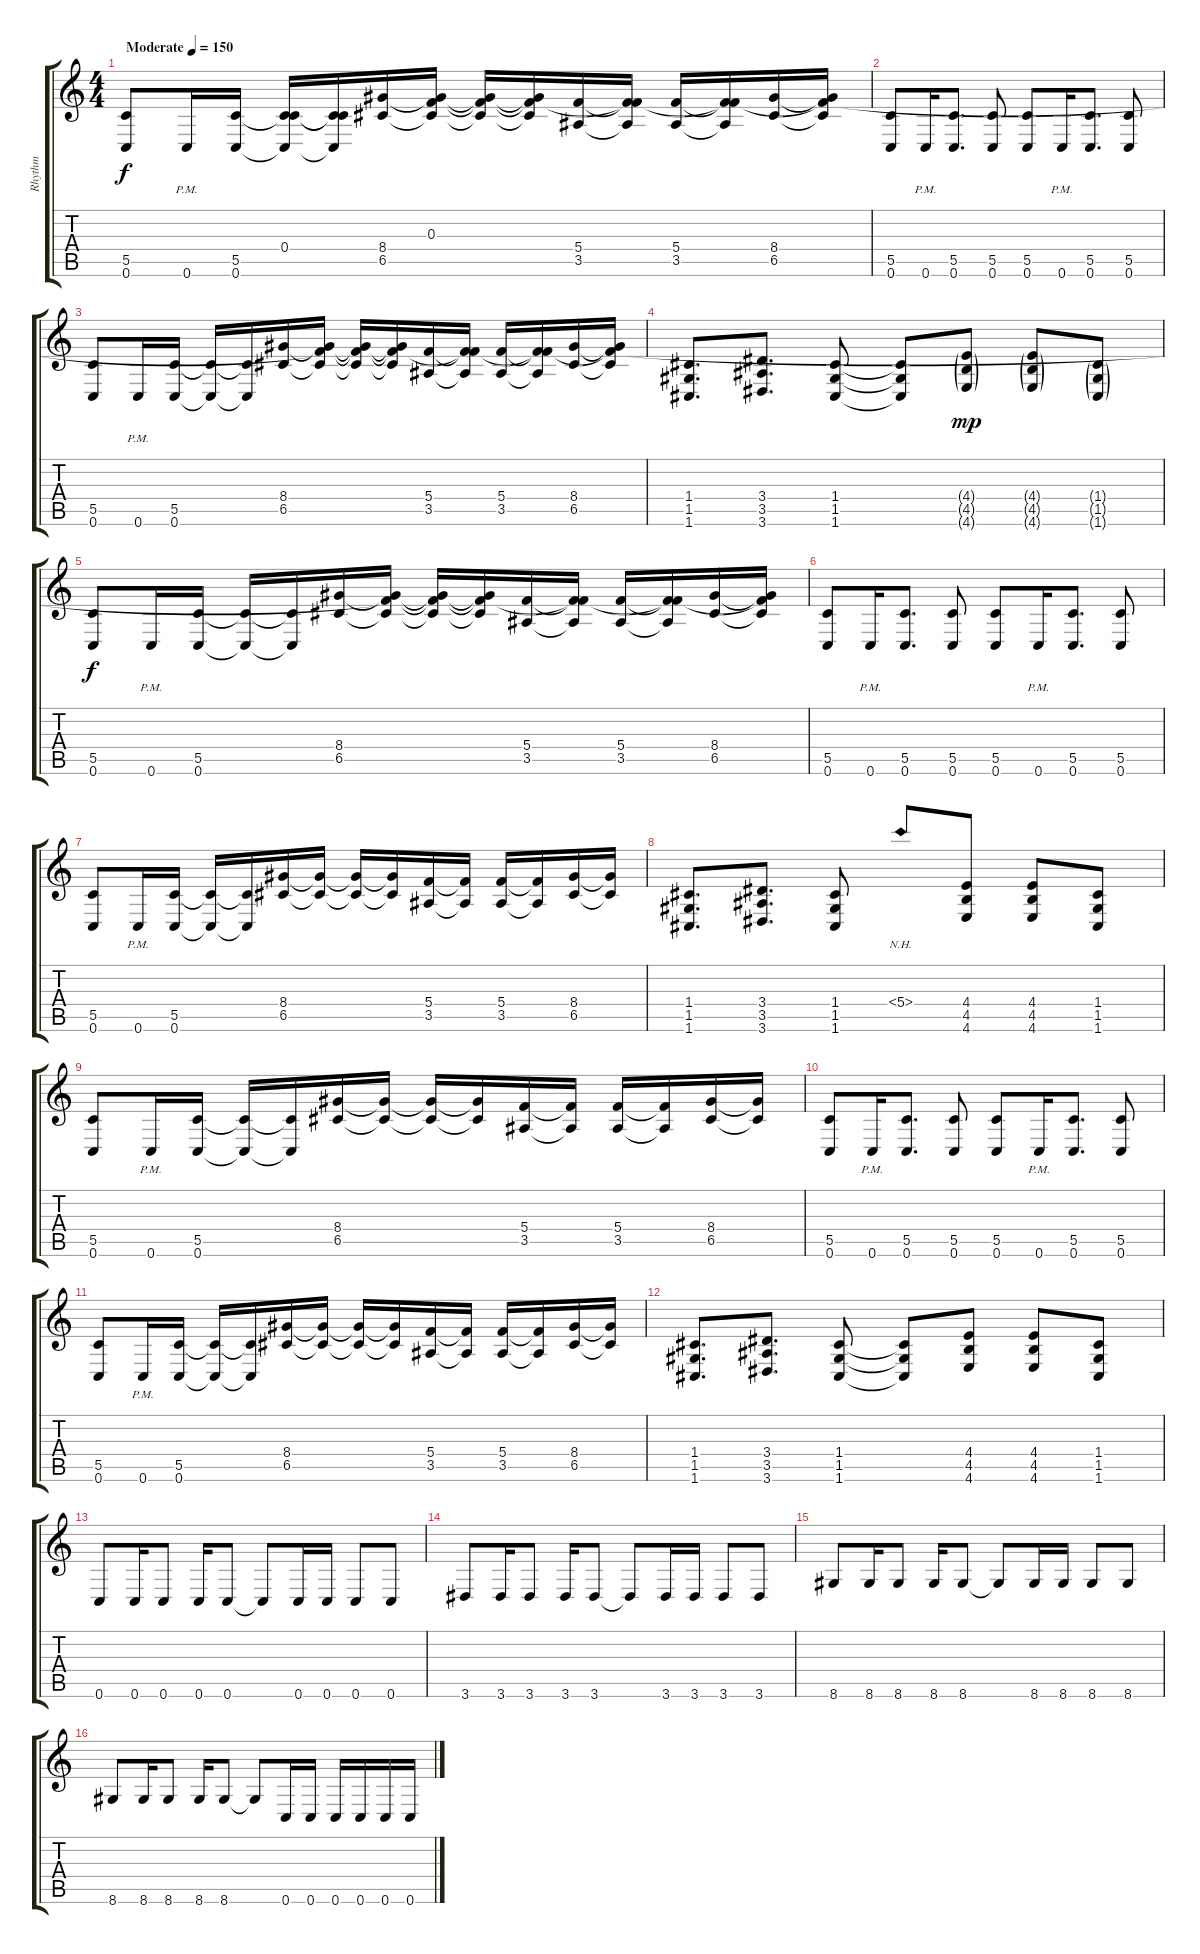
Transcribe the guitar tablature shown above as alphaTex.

\track ("Rhythm" "Rhythm") {instrument distortionguitar}
\staff {score tabs}
\tuning (D4 A3 F3 C3 G2 C2) {hide}
\ts (4 4)
\tempo (150 "Moderate")
\clef g2
\ks c
(5.5 0.6).8{dy f instrument distortionguitar} 0.6{pm}.16 (5.5 0.6).16 (0.4 5.5{t} 0.6{t}).16 (0.4{t} 5.5{t} 0.6{t}).16 (8.4 6.5).16 (0.3 8.4{t} 6.5{t}).16 (0.3{t} 8.4{t} 6.5{t}).16 (0.3{t} 8.4{t} 6.5{t}).16 (5.4 3.5).16 (0.3{t} 5.4{t} 3.5{t}).16 (5.4 3.5).16 (0.3{t} 5.4{t} 3.5{t}).16 (8.4 6.5).16 (0.3{t} 8.4{t} 6.5{t}).16 |
(5.5 0.6).8 0.6{pm}.16 (5.5 0.6).8{d} (5.5 0.6).8 (5.5 0.6).8 0.6{pm}.16 (5.5 0.6).8{d} (5.5 0.6).8 |
(5.5 0.6).8 0.6{pm}.16 (5.5 0.6).16 (5.5{t} 0.6{t}).16 (5.5{t} 0.6{t}).16 (8.4 6.5).16 (0.3{t} 8.4{t} 6.5{t}).16 (0.3{t} 8.4{t} 6.5{t}).16 (0.3{t} 8.4{t} 6.5{t}).16 (5.4 3.5).16 (0.3{t} 5.4{t} 3.5{t}).16 (5.4 3.5).16 (0.3{t} 5.4{t} 3.5{t}).16 (8.4 6.5).16 (0.3{t} 8.4{t} 6.5{t}).16 |
(1.4 1.5 1.6).8{d} (3.4 3.5 3.6).8{d} (1.4 1.5 1.6).8 (1.4{t} 1.5{t} 1.6{t}).8 (4.4{g} 4.5{g} 4.6{g}).8{dy mp} (4.4{g} 4.5{g} 4.6{g}).8 (1.4{g} 1.5{g} 1.6{g}).8 |
(5.5 0.6).8{dy f} 0.6{pm}.16 (5.5 0.6).16 (5.5{t} 0.6{t}).16 (5.5{t} 0.6{t}).16 (8.4 6.5).16 (0.3{t} 8.4{t} 6.5{t}).16 (0.3{t} 8.4{t} 6.5{t}).16 (0.3{t} 8.4{t} 6.5{t}).16 (5.4 3.5).16 (0.3{t} 5.4{t} 3.5{t}).16 (5.4 3.5).16 (0.3{t} 5.4{t} 3.5{t}).16 (8.4 6.5).16 (0.3{t} 8.4{t} 6.5{t}).16 |
(5.5 0.6).8 0.6{pm}.16 (5.5 0.6).8{d} (5.5 0.6).8 (5.5 0.6).8 0.6{pm}.16 (5.5 0.6).8{d} (5.5 0.6).8 |
(5.5 0.6).8 0.6{pm}.16 (5.5 0.6).16 (5.5{t} 0.6{t}).16 (5.5{t} 0.6{t}).16 (8.4 6.5).16 (8.4{t} 6.5{t}).16 (8.4{t} 6.5{t}).16 (8.4{t} 6.5{t}).16 (5.4 3.5).16 (5.4{t} 3.5{t}).16 (5.4 3.5).16 (5.4{t} 3.5{t}).16 (8.4 6.5).16 (8.4{t} 6.5{t}).16 |
(1.4 1.5 1.6).8{d} (3.4 3.5 3.6).8{d} (1.4 1.5 1.6).8 5.4{nh}.8 (4.4 4.5 4.6).8 (4.4 4.5 4.6).8 (1.4 1.5 1.6).8 |
(5.5 0.6).8 0.6{pm}.16 (5.5 0.6).16 (5.5{t} 0.6{t}).16 (5.5{t} 0.6{t}).16 (8.4 6.5).16 (8.4{t} 6.5{t}).16 (8.4{t} 6.5{t}).16 (8.4{t} 6.5{t}).16 (5.4 3.5).16 (5.4{t} 3.5{t}).16 (5.4 3.5).16 (5.4{t} 3.5{t}).16 (8.4 6.5).16 (8.4{t} 6.5{t}).16 |
(5.5 0.6).8 0.6{pm}.16 (5.5 0.6).8{d} (5.5 0.6).8 (5.5 0.6).8 0.6{pm}.16 (5.5 0.6).8{d} (5.5 0.6).8 |
(5.5 0.6).8 0.6{pm}.16 (5.5 0.6).16 (5.5{t} 0.6{t}).16 (5.5{t} 0.6{t}).16 (8.4 6.5).16 (8.4{t} 6.5{t}).16 (8.4{t} 6.5{t}).16 (8.4{t} 6.5{t}).16 (5.4 3.5).16 (5.4{t} 3.5{t}).16 (5.4 3.5).16 (5.4{t} 3.5{t}).16 (8.4 6.5).16 (8.4{t} 6.5{t}).16 |
(1.4 1.5 1.6).8{d} (3.4 3.5 3.6).8{d} (1.4 1.5 1.6).8 (1.4{t} 1.5{t} 1.6{t}).8 (4.4 4.5 4.6).8 (4.4 4.5 4.6).8 (1.4 1.5 1.6).8 |
0.6.8 0.6.16 0.6.8 0.6.16 0.6.8 0.6{t}.8 0.6.16 0.6.16 0.6.8 0.6.8 |
3.6.8 3.6.16 3.6.8 3.6.16 3.6.8 3.6{t}.8 3.6.16 3.6.16 3.6.8 3.6.8 |
8.6.8 8.6.16 8.6.8 8.6.16 8.6.8 8.6{t}.8 8.6.16 8.6.16 8.6.8 8.6.8 |
8.6.8 8.6.16 8.6.8 8.6.16 8.6.8 8.6{t}.8 0.6.16 0.6.16 0.6.16 0.6.16 0.6.16 0.6.16
